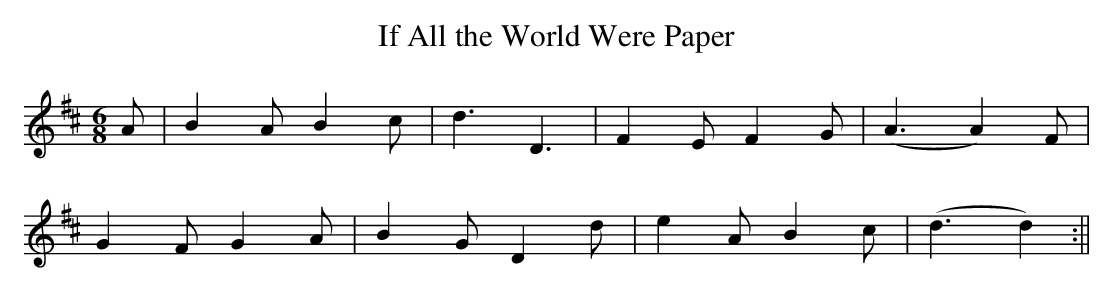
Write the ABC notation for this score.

X:1
T:If All the World Were Paper
M:6/8
L:1/8
K:D
A|B2A B2c|d3 D3|F2E F2G|(A3 A2) F|
G2F G2A|B2G D2d|e2A B2c|(d3 d2):||
